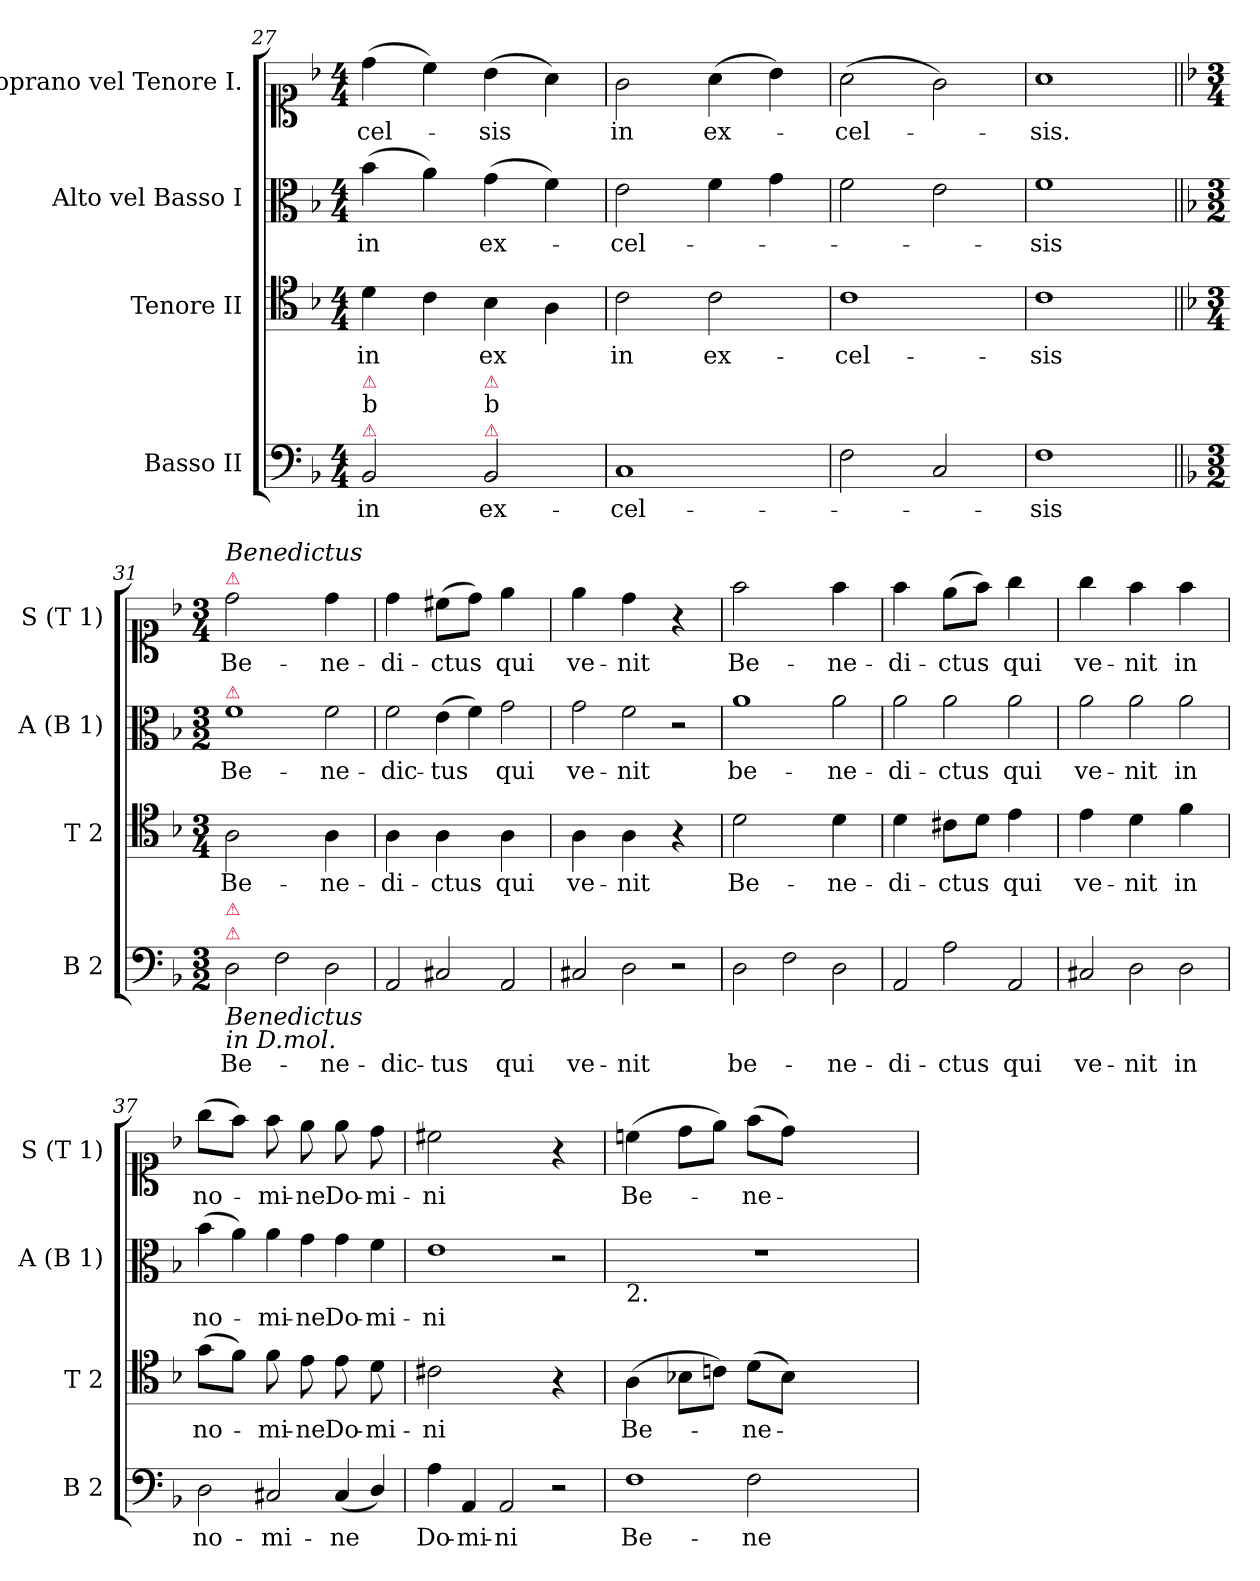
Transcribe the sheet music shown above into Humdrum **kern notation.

**kern	**text	**kern	**text	**kern	**text	**kern	**text
*part4	*part4	*part3	*part3	*part2	*part2	*part1	*part1
*staff4	*staff4	*staff3	*staff3	*staff2	*staff2	*staff1	*staff1
*I"Basso II	*	*I"Tenore II	*	*I"Alto vel Basso I	*	*I"Soprano vel Tenore I.	*
*I'B 2	*	*I'T 2	*	*I'A (B 1)	*	*I'S (T 1)	*
*clefF4	*	*clefC4	*	*clefC3	*	*clefC1	*
*k[b-]	*	*k[b-]	*	*k[b-]	*	*k[b-]	*
*M4/4	*	*M4/4	*	*M4/4	*	*M4/4	*
=27	=27	=27	=27	=27	=27	=27	=27
!LO:TX:a:color=crimson:t=⚠	!	!	!	!	!	!	!
!LO:TX:a:t=b	!	!	!	!	!	!	!
!LO:TX:a:color=crimson:t=⚠	!	!	!	!	!	!	!
2BB-/	in	4d\	in	(>4b-\	in	(>4dd\	-cel-
.	.	4c\	.	4a\)	.	4cc\)	.
!LO:TX:a:color=crimson:t=⚠	!	!	!	!	!	!	!
!LO:TX:a:t=b	!	!	!	!	!	!	!
!LO:TX:a:color=crimson:t=⚠	!	!	!	!	!	!	!
2BB-/	ex-	4B-\	ex	(>4g\	ex-	(>4b-\	-sis
.	.	4A\	.	4f\)	.	4a\)	.
=28	=28	=28	=28	=28	=28	=28	=28
1C	-cel-	2c\	in	2e\	-cel-	2g\	in
.	.	2c\	ex-	4f\	.	(>4a\	ex-
.	.	.	.	4g\	.	4b-\)	.
=29	=29	=29	=29	=29	=29	=29	=29
2F\	.	1c	-cel-	2f\	.	(>2a\	-cel-
2C/	.	.	.	2e\	.	2g\)	.
=30	=30	=30	=30	=30	=30	=30	=30
1F	-sis	1c	-sis	1f	-sis	1a	-sis.
=31||	=31||	=31||	=31||	=31||	=31||	=31||	=31||
*k[b-]	*	*k[b-]	*	*k[b-]	*	*k[b-]	*
*M3/2	*	*M3/4	*	*M3/2	*	*M3/4	*
!	!	!	!	!	!	!LO:TX:a:color=crimson:t=⚠	!
!	!	!	!	!	!	!LO:TX:a:i:t=Benedictus	!
!	!	!	!	!LO:TX:a:color=crimson:t=⚠	!	!	!
!LO:TX:a:color=crimson:t=⚠	!	!	!	!	!	!	!
!LO:TX:b:i:t=Benedictus\nin D.mol.	!	!	!	!	!	!	!
!LO:TX:a:color=crimson:t=⚠	!	!	!	!	!	!	!
!LO:N:vis=2	!	!	!	!LO:N:vis=1	!	!	!
4D\	Be-	2A\	Be-	2f\	Be-	2dd\	Be-
!LO:N:vis=2	!	!	!	!	!	!	!
4F\	.	.	.	.	.	.	.
!LO:N:vis=2	!	!	!	!LO:N:vis=2	!	!	!
4D\	-ne-	4A\	-ne-	4f\	-ne-	4dd\	-ne-
=32	=32	=32	=32	=32	=32	=32	=32
!LO:N:vis=2	!	!	!	!LO:N:vis=2	!	!	!
4AA/	-dic-	4A\	-di-	4f\	-dic-	4dd\	-di-
!LO:N:vis=2	!	!	!	!LO:N:vis=4	!	!	!
4C#X/	-tus	4A\	-ctus	(>8e\	-tus	(>8cc#X\L	-ctus
!	!	!	!	!LO:N:vis=4	!	!	!
.	.	.	.	8f\)	.	8dd\J)	.
!LO:N:vis=2	!	!	!	!LO:N:vis=2	!	!	!
4AA/	qui	4A\	qui	4g\	qui	4ee\	qui
=33	=33	=33	=33	=33	=33	=33	=33
!LO:N:vis=2	!	!	!	!LO:N:vis=2	!	!	!
4C#X/	ve-	4A\	ve-	4g\	ve-	4ee\	ve-
!LO:N:vis=2	!	!	!	!LO:N:vis=2	!	!	!
4D\	-nit	4A\	-nit	4f\	-nit	4dd\	-nit
!LO:N:vis=2	!	!	!	!LO:N:vis=2	!	!	!
4r	.	4r	.	4r	.	4r	.
=34	=34	=34	=34	=34	=34	=34	=34
!LO:N:vis=2	!	!	!	!LO:N:vis=1	!	!	!
4D\	be-	2d\	Be-	2a\	be-	2ff\	Be-
!LO:N:vis=2	!	!	!	!	!	!	!
4F\	.	.	.	.	.	.	.
!LO:N:vis=2	!	!	!	!LO:N:vis=2	!	!	!
4D\	-ne-	4d\	-ne-	4a\	-ne-	4ff\	-ne-
=35	=35	=35	=35	=35	=35	=35	=35
!LO:N:vis=2	!	!	!	!LO:N:vis=2	!	!	!
4AA/	-di-	4d\	-di-	4a\	-di-	4ff\	-di-
!LO:N:vis=2	!	!	!	!LO:N:vis=2	!	!	!
4A\	-ctus	8c#X\L	-ctus	4a\	-ctus	(>8ee\L	-ctus
.	.	8d\J	.	.	.	8ff\J)	.
!LO:N:vis=2	!	!	!	!LO:N:vis=2	!	!	!
4AA/	qui	4e\	qui	4a\	qui	4gg\	qui
=36	=36	=36	=36	=36	=36	=36	=36
!LO:N:vis=2	!	!	!	!LO:N:vis=2	!	!	!
4C#X/	ve-	4e\	ve-	4a\	ve-	4gg\	ve-
!LO:N:vis=2	!	!	!	!LO:N:vis=2	!	!	!
4D\	-nit	4d\	-nit	4a\	-nit	4ff\	-nit
!LO:N:vis=2	!	!	!	!LO:N:vis=2	!	!	!
4D\	in	4f\	in	4a\	in	4ff\	in
=37	=37	=37	=37	=37	=37	=37	=37
!LO:N:vis=2	!	!	!	!LO:N:vis=4	!	!	!
4D\	no-	(>8g\L	no-	(>8b-\	no-	(>8gg\L	no-
!	!	!	!	!LO:N:vis=4	!	!	!
.	.	8f\J)	.	8a\)	.	8ff\J)	.
!LO:N:vis=2	!	!	!	!LO:N:vis=4	!	!	!
4C#X/	-mi-	8f\	-mi-	8a\	-mi-	8ff\	-mi-
!	!	!	!	!LO:N:vis=4	!	!	!
.	.	8e\	-ne	8g\	-ne	8ee\	-ne
!LO:N:vis=4	!	!	!	!LO:N:vis=4	!	!	!
(<8C#/	-ne	8e\	Do-	8g\	Do-	8ee\	Do-
!LO:N:vis=4	!	!	!	!LO:N:vis=4	!	!	!
8D/)	.	8d\	-mi-	8f\	-mi-	8dd\	-mi-
=38	=38	=38	=38	=38	=38	=38	=38
!LO:N:vis=4	!	!	!	!LO:N:vis=1	!	!	!
8A\	Do-	2c#X\	-ni	2e\	-ni	2cc#X\	-ni
!LO:N:vis=4	!	!	!	!	!	!	!
8AA/	-mi-	.	.	.	.	.	.
!LO:N:vis=2	!	!	!	!	!	!	!
4AA/	-ni	.	.	.	.	.	.
!LO:N:vis=2	!	!	!	!LO:N:vis=2	!	!	!
4r	.	4r	.	4r	.	4r	.
=39	=39	=39	=39	=39	=39	=39	=39
!	!	!	!	!LO:TX:b:t=2.	!	!	!
!LO:N:vis=1	!	!	!	!LO:N:vis=0.	!	!	!
2F\	Be-	(>4A\	Be-	1.r	.	(>4ccn\	Be-
.	.	8B-X\L	.	.	.	8dd\L	.
.	.	8cn\J)	.	.	.	8ee\J)	.
!LO:N:vis=2	!	!	!	!	!	!	!
4F\	-ne-	(>8d\L	-ne-	.	.	(>8ff\L	-ne-
.	.	8B-\J)	.	.	.	8dd\J)	.
2.ryy	.	2.ryy	.	.	.	2.ryy	.
=	=	=	=	=	=	=	=
*-	*-	*-	*-	*-	*-	*-	*-
